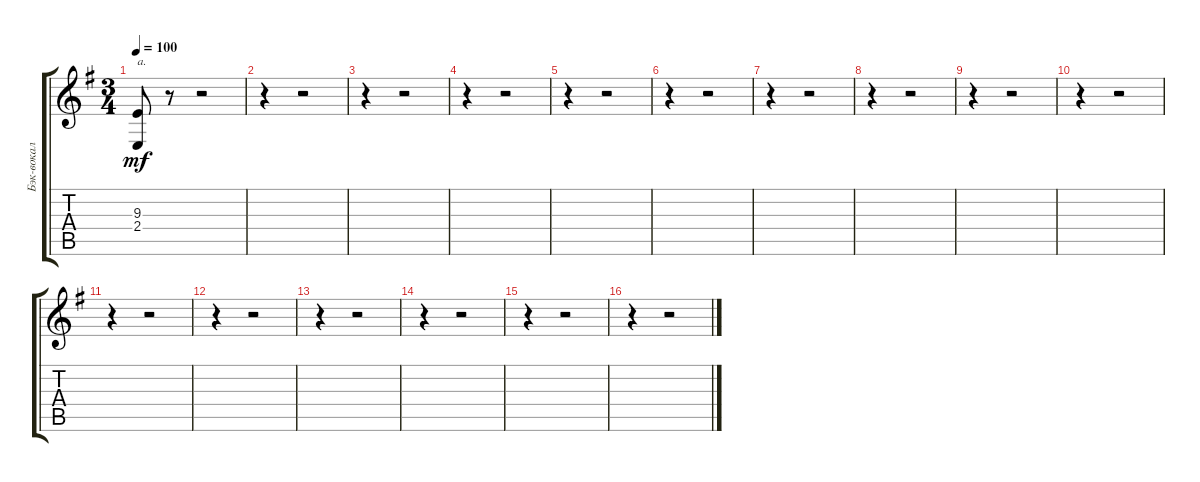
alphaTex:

\track ("Бэк-вокал" "Бэк-вокал") {instrument choiraahs}
\staff {score tabs}
\tuning (E4 B3 G3 D3 A2 E2) {hide}
\ts (3 4)
\tempo 100
\clef g2
\ks eminor
(9.3{t} 2.4{t}).8{txt "а." dy mf} r.8 r.2 |
r.4 r.2 |
r.4 r.2 |
r.4 r.2 |
r.4 r.2 |
r.4 r.2 |
r.4 r.2 |
r.4 r.2 |
r.4 r.2 |
r.4 r.2 |
r.4 r.2 |
r.4 r.2 |
r.4 r.2 |
r.4 r.2 |
r.4 r.2 |
r.4 r.2
